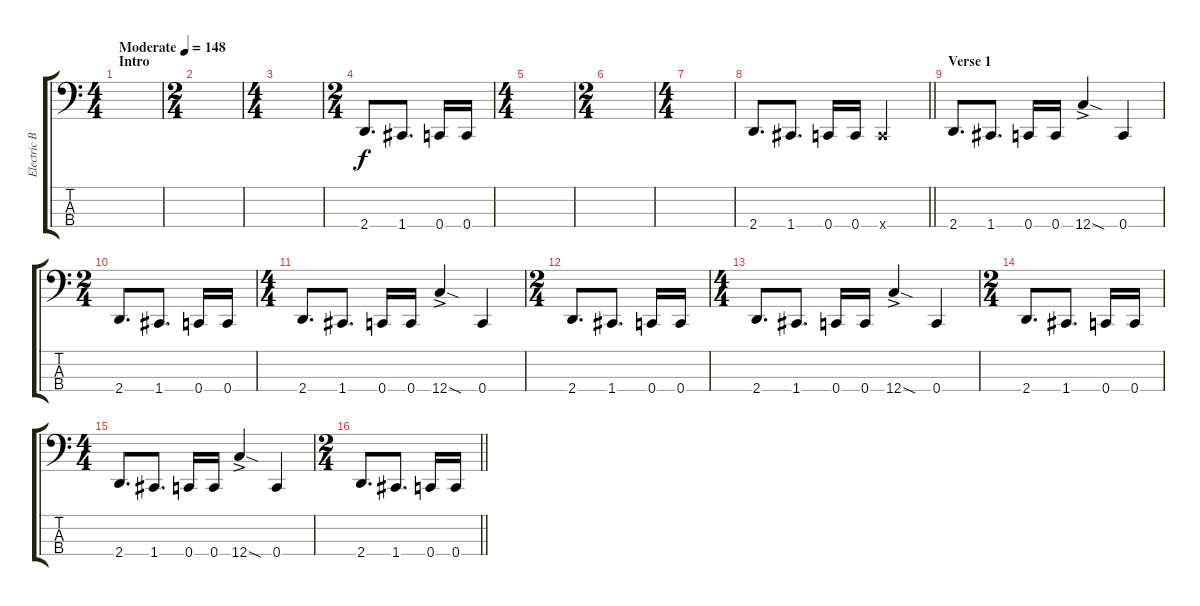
\track ("Electric Bass" "Electric B") {instrument electricbasspick}
\staff {score tabs}
\tuning (F2 C2 G1 C1) {hide}
\ts (4 4)
\section ("" "Intro")
\tempo (148 "Moderate")
\clef f4
\ks c
|
\ts (2 4)
|
\ts (4 4)
|
\ts (2 4)
2.4.8{d} 1.4.8{d} 0.4.16 0.4.16 |
\ts (4 4)
|
\ts (2 4)
|
\ts (4 4)
|
\barLineRight lightlight
2.4.8{d} 1.4.8{d} 0.4.16 0.4.16 0.4{x}.2 |
\section ("" "Verse 1")
2.4.8{d} 1.4.8{d} 0.4.16 0.4.16 12.4{sod ac}.4 0.4.4 |
\ts (2 4)
2.4.8{d} 1.4.8{d} 0.4.16 0.4.16 |
\ts (4 4)
2.4.8{d} 1.4.8{d} 0.4.16 0.4.16 12.4{sod ac}.4 0.4.4 |
\ts (2 4)
2.4.8{d} 1.4.8{d} 0.4.16 0.4.16 |
\ts (4 4)
2.4.8{d} 1.4.8{d} 0.4.16 0.4.16 12.4{sod ac}.4 0.4.4 |
\ts (2 4)
2.4.8{d} 1.4.8{d} 0.4.16 0.4.16 |
\ts (4 4)
2.4.8{d} 1.4.8{d} 0.4.16 0.4.16 12.4{sod ac}.4 0.4.4 |
\ts (2 4)
\barLineRight lightlight
2.4.8{d} 1.4.8{d} 0.4.16 0.4.16
